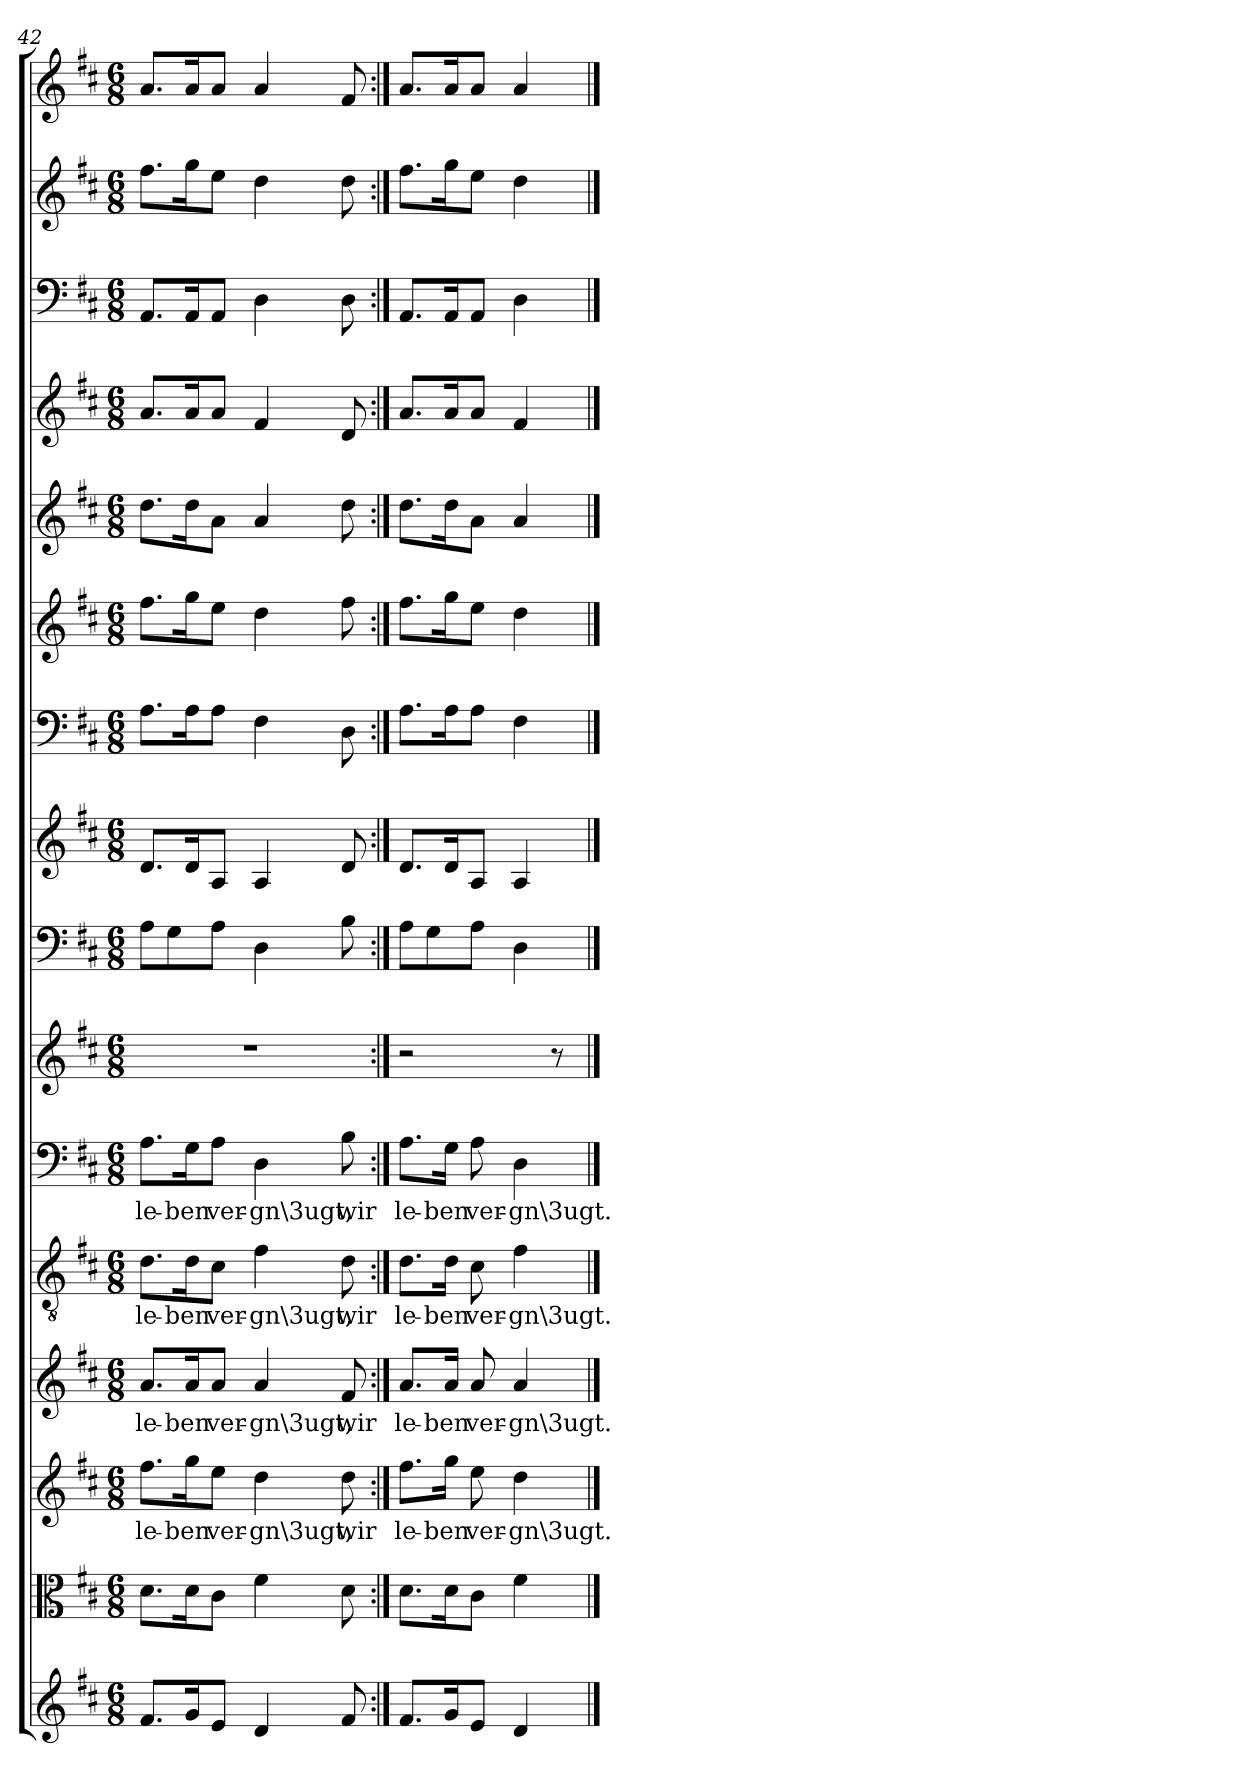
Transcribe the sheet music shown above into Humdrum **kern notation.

**kern	**kern	**kern	**text	**kern	**text	**kern	**text	**kern	**text	**kern	**kern	**kern	**kern	**kern	**kern	**kern	**kern	**kern	**kern
*part16	*part15	*part14	*part14	*part13	*part13	*part12	*part12	*part11	*part11	*part10	*part9	*part8	*part7	*part6	*part5	*part4	*part3	*part2	*part1
*staff16	*staff15	*staff14	*staff14	*staff13	*staff13	*staff12	*staff12	*staff11	*staff11	*staff10	*staff9	*staff8	*staff7	*staff6	*staff5	*staff4	*staff3	*staff2	*staff1
*clefG2	*clefC3	*clefG2	*	*clefG2	*	*clefGv2	*	*clefF4	*	*clefG2	*clefF4	*clefG2	*clefF4	*clefG2	*clefG2	*clefG2	*clefF4	*clefG2	*clefG2
*k[f#c#]	*k[f#c#]	*k[f#c#]	*	*k[f#c#]	*	*k[f#c#]	*	*k[f#c#]	*	*k[f#c#]	*k[f#c#]	*k[f#c#]	*k[f#c#]	*k[f#c#]	*k[f#c#]	*k[f#c#]	*k[f#c#]	*k[f#c#]	*k[f#c#]
*D:	*D:	*D:	*	*D:	*	*D:	*	*D:	*	*D:	*D:	*D:	*D:	*D:	*D:	*D:	*D:	*D:	*D:
*M6/8	*M6/8	*M6/8	*	*M6/8	*	*M6/8	*	*M6/8	*	*M6/8	*M6/8	*M6/8	*M6/8	*M6/8	*M6/8	*M6/8	*M6/8	*M6/8	*M6/8
=42	=42	=42	=42	=42	=42	=42	=42	=42	=42	=42	=42	=42	=42	=42	=42	=42	=42	=42	=42
8.f#/L	8.d\L	8.ff#\L	le-	8.a/L	le-	8.d\L	le-	8.A\L	le-	2.r	8A\L	8.d/L	8.A\L	8.ff#\L	8.dd\L	8.a/L	8.AA/L	8.ff#\L	8.a/L
.	.	.	.	.	.	.	.	.	.	.	8G\	.	.	.	.	.	.	.	.
16g/K	16d\K	16gg\K	-ben	16a/K	-ben	16d\K	-ben	16G\K	-ben	.	.	16d/K	16A\K	16gg\K	16dd\K	16a/K	16AA/K	16gg\K	16a/K
8e/J	8c#\J	8ee\J	ver-	8a/J	ver-	8c#\J	ver-	8A\J	ver-	.	8A\J	8A/J	8A\J	8ee\J	8a\J	8a/J	8AA/J	8ee\J	8a/J
4d/	4f#\	4dd\	-gn\3ugt,	4a/	-gn\3ugt,	4f#\	-gn\3ugt,	4D\	-gn\3ugt,	.	4D\	4A/	4F#\	4dd\	4a/	4f#/	4D\	4dd\	4a/
8f#/	8d\	8dd\	wir	8f#/	wir	8d\	wir	8B\	wir	.	8B\	8d/	8D\	8ff#\	8dd\	8d/	8D\	8dd\	8f#/
=42:|!	=42:|!	=42:|!	=42:|!	=42:|!	=42:|!	=42:|!	=42:|!	=42:|!	=42:|!	=42:|!	=42:|!	=42:|!	=42:|!	=42:|!	=42:|!	=42:|!	=42:|!	=42:|!	=42:|!
8.f#/L	8.d\L	8.ff#\L	le-	8.a/L	le-	8.d\L	le-	8.A\L	le-	2r	8A\L	8.d/L	8.A\L	8.ff#\L	8.dd\L	8.a/L	8.AA/L	8.ff#\L	8.a/L
.	.	.	.	.	.	.	.	.	.	.	8G\	.	.	.	.	.	.	.	.
16g/K	16d\K	16gg\Jk	-ben	16a/Jk	-ben	16d\Jk	-ben	16G\Jk	-ben	.	.	16d/K	16A\K	16gg\K	16dd\K	16a/K	16AA/K	16gg\K	16a/K
8e/J	8c#\J	8ee\	ver-	8a/	ver-	8c#\	ver-	8A\	ver-	.	8A\J	8A/J	8A\J	8ee\J	8a\J	8a/J	8AA/J	8ee\J	8a/J
4d/	4f#\	4dd\	-gn\3ugt.	4a/	-gn\3ugt.	4f#\	-gn\3ugt.	4D\	-gn\3ugt.	.	4D\	4A/	4F#\	4dd\	4a/	4f#/	4D\	4dd\	4a/
.	.	.	.	.	.	.	.	.	.	8r	.	.	.	.	.	.	.	.	.
==	==	==	==	==	==	==	==	==	==	==	==	==	==	==	==	==	==	==	==
*-	*-	*-	*-	*-	*-	*-	*-	*-	*-	*-	*-	*-	*-	*-	*-	*-	*-	*-	*-
